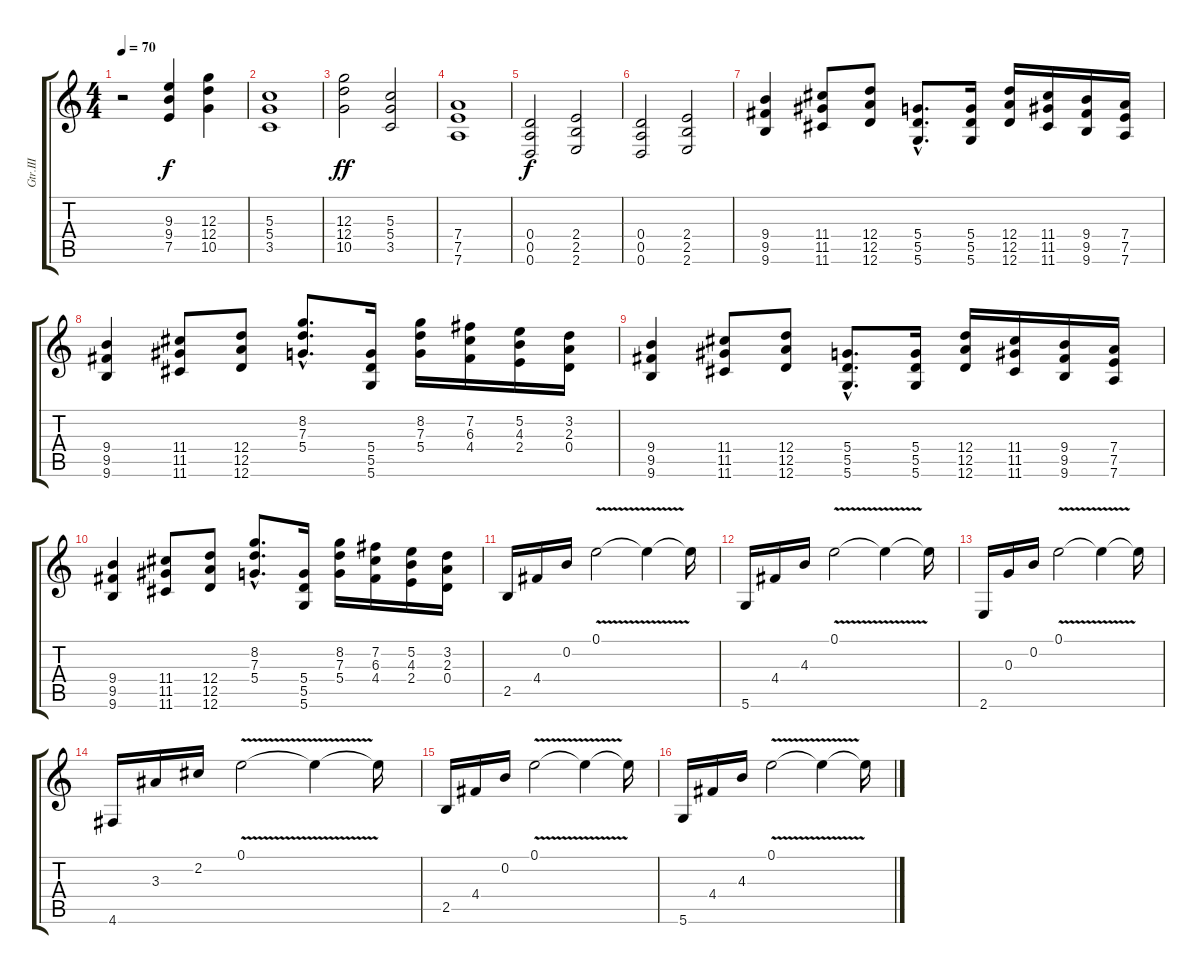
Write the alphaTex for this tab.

\track ("Gtr.III" "Gtr.III") {instrument electricguitarjazz}
\staff {score tabs}
\tuning (E4 B3 G3 D3 A2 D2) {hide}
\ts (4 4)
\tempo 70
\clef g2
\ks c
r.2{dy f} (9.3 9.4 7.5).4 (12.3 12.4 10.5).4 |
(5.3 5.4 3.5).1 |
(12.3 12.4 10.5).2{dy ff} (5.3 5.4 3.5).2 |
(7.4 7.5 7.6).1 |
(0.4 0.5 0.6).2{dy f instrument overdrivenguitar} (2.4 2.5 2.6).2 |
(0.4 0.5 0.6).2 (2.4 2.5 2.6).2 |
(9.4 9.5 9.6).4{instrument overdrivenguitar} (11.4 11.5 11.6).8 (12.4 12.5 12.6).8 (5.4{hac} 5.5{hac} 5.6{hac}).8{d} (5.4 5.5 5.6).16 (12.4 12.5 12.6).16 (11.4 11.5 11.6).16 (9.4 9.5 9.6).16 (7.4 7.5 7.6).16 |
(9.4 9.5 9.6).4{instrument overdrivenguitar} (11.4 11.5 11.6).8 (12.4 12.5 12.6).8 (8.2{hac} 7.3{hac} 5.4{hac}).8{d} (5.4 5.5 5.6).16 (8.2 7.3 5.4).16 (7.2 6.3 4.4).16 (5.2 4.3 2.4).16 (3.2 2.3 0.4).16 |
(9.4 9.5 9.6).4{instrument overdrivenguitar} (11.4 11.5 11.6).8 (12.4 12.5 12.6).8 (5.4{hac} 5.5{hac} 5.6{hac}).8{d} (5.4 5.5 5.6).16 (12.4 12.5 12.6).16 (11.4 11.5 11.6).16 (9.4 9.5 9.6).16 (7.4 7.5 7.6).16 |
(9.4 9.5 9.6).4{instrument overdrivenguitar} (11.4 11.5 11.6).8 (12.4 12.5 12.6).8 (8.2{hac} 7.3{hac} 5.4{hac}).8{d} (5.4 5.5 5.6).16 (8.2 7.3 5.4).16 (7.2 6.3 4.4).16 (5.2 4.3 2.4).16 (3.2 2.3 0.4).16 |
2.5.16{instrument electricguitarjazz} 4.4.16 0.2.16 0.1{v}.2 0.1{t}.4 0.1{t}.16 |
5.6.16 4.4.16 4.3.16 0.1{v}.2 0.1{t}.4 0.1{t}.16 |
2.6.16 0.3.16 0.2.16 0.1{v}.2 0.1{t}.4 0.1{t}.16 |
4.6.16 3.3.16 2.2.16 0.1{v}.2 0.1{t}.4 0.1{t}.16 |
2.5.16{instrument electricguitarjazz} 4.4.16 0.2.16 0.1{v}.2 0.1{t}.4 0.1{t}.16 |
5.6.16 4.4.16 4.3.16 0.1{v}.2 0.1{t}.4 0.1{t}.16
